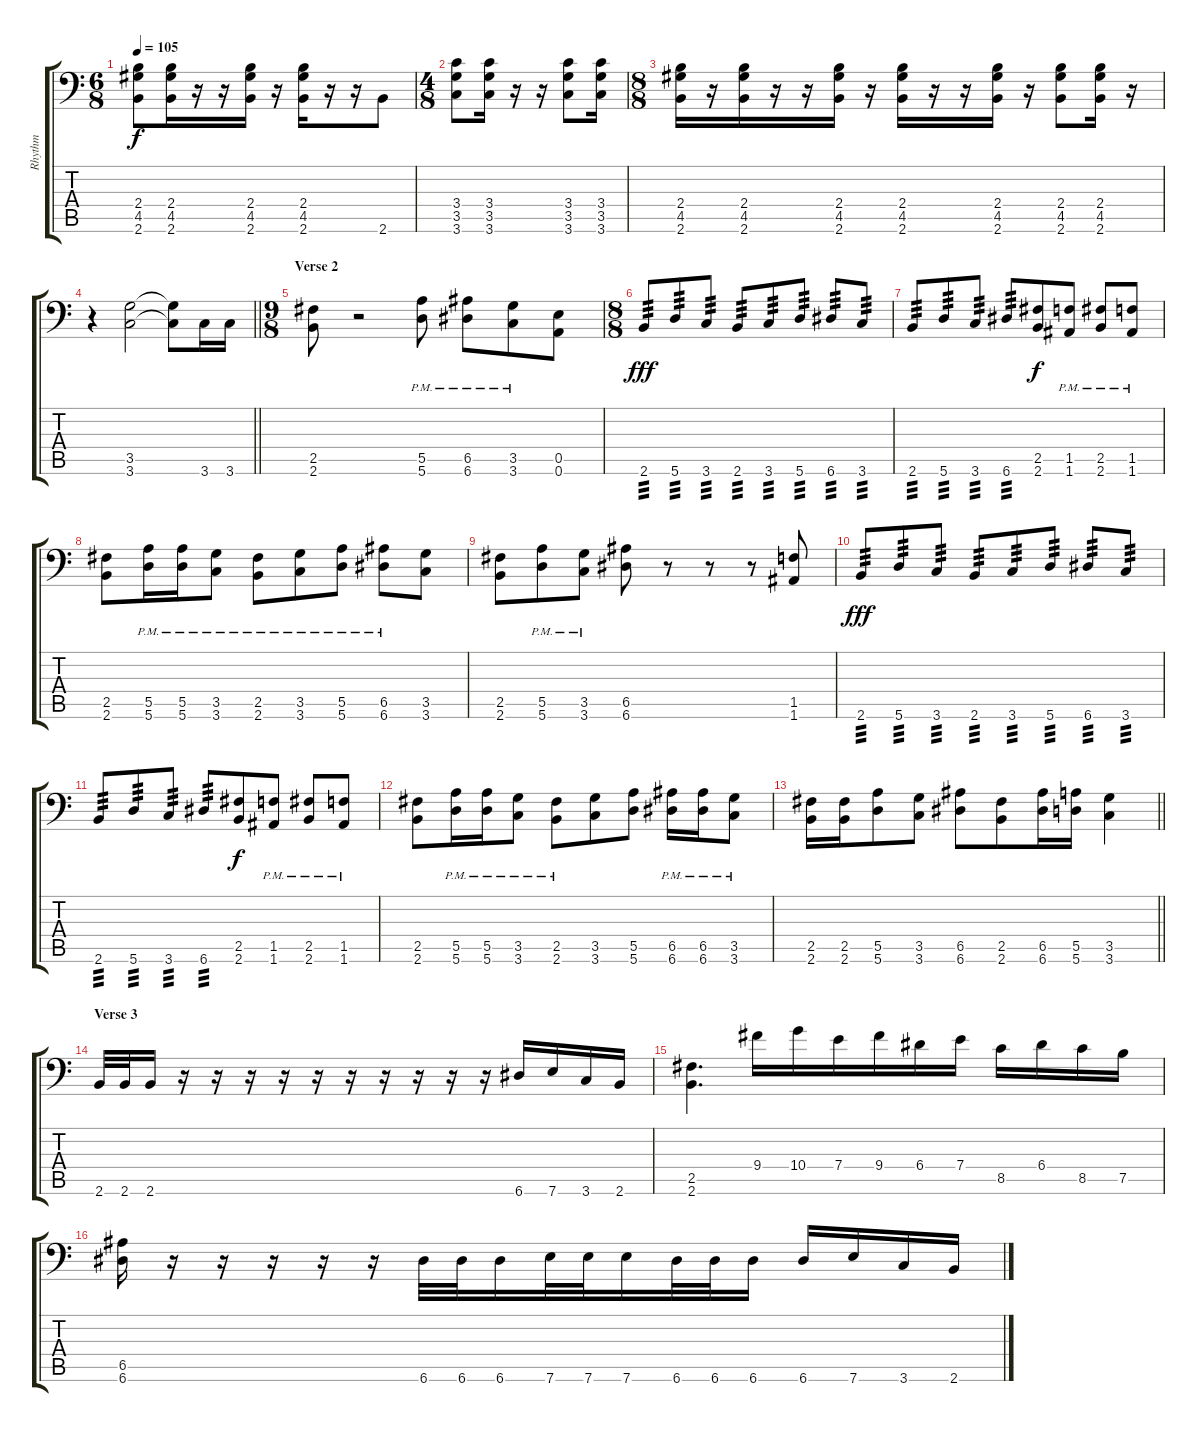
\track ("Rhythm " "Rhythm ") {instrument distortionguitar}
\staff {score tabs}
\tuning (B3 Gb3 D3 A2 E2 A1) {hide}
\ts (6 8)
\tempo 105
\clef f4
\ks c
(2.4 4.5 2.6).8{dy f} (2.4 4.5 2.6).16 r.16 r.16 (2.4 4.5 2.6).16 r.16 (2.4 4.5 2.6).16 r.16 r.16 2.6.8 |
\ts (4 8)
(3.4 3.5 3.6).8 (3.4 3.5 3.6).16 r.16 r.16 (3.4 3.5 3.6).8 (3.4 3.5 3.6).16 |
\ts (8 8)
(2.4 4.5 2.6).16 r.16 (2.4 4.5 2.6).16 r.16 r.16 (2.4 4.5 2.6).16 r.16 (2.4 4.5 2.6).16 r.16 r.16 (2.4 4.5 2.6).16 r.16 (2.4 4.5 2.6).8 (2.4 4.5 2.6).16 r.16 |
\barLineRight lightlight
r.4 (3.5 3.6).2 (3.5{t} 3.6{t}).8 3.6.16 3.6.16 |
\ts (9 8)
\section ("" "Verse 2")
(2.5 2.6).8 r.2 (5.5{pm} 5.6{pm}).8 (6.5{pm} 6.6{pm}).8 (3.5{pm} 3.6{pm}).8 (0.5 0.6).8 |
\ts (8 8)
2.6.8{tp 3 dy fff} 5.6.8{tp 3} 3.6.8{tp 3} 2.6.8{tp 3} 3.6.8{tp 3} 5.6.8{tp 3} 6.6.8{tp 3} 3.6.8{tp 3} |
2.6.8{tp 3} 5.6.8{tp 3} 3.6.8{tp 3} 6.6.8{tp 3} (2.5 2.6).8{dy f} (1.5{pm} 1.6{pm}).8 (2.5{pm} 2.6{pm}).8 (1.5{pm} 1.6{pm}).8 |
(2.5 2.6).8 (5.5{pm} 5.6{pm}).16 (5.5{pm} 5.6{pm}).16 (3.5{pm} 3.6{pm}).8 (2.5{pm} 2.6{pm}).8 (3.5{pm} 3.6{pm}).8 (5.5{pm} 5.6{pm}).8 (6.5{pm} 6.6{pm}).8 (3.5 3.6).8 |
(2.5 2.6).8 (5.5{pm} 5.6{pm}).8 (3.5{pm} 3.6{pm}).8 (6.5 6.6).8 r.8 r.8 r.8 (1.5 1.6).8 |
2.6.8{tp 3 dy fff} 5.6.8{tp 3} 3.6.8{tp 3} 2.6.8{tp 3} 3.6.8{tp 3} 5.6.8{tp 3} 6.6.8{tp 3} 3.6.8{tp 3} |
2.6.8{tp 3} 5.6.8{tp 3} 3.6.8{tp 3} 6.6.8{tp 3} (2.5 2.6).8{dy f} (1.5{pm} 1.6{pm}).8 (2.5{pm} 2.6{pm}).8 (1.5{pm} 1.6{pm}).8 |
(2.5 2.6).8 (5.5{pm} 5.6{pm}).16 (5.5{pm} 5.6{pm}).16 (3.5{pm} 3.6{pm}).8 (2.5{pm} 2.6{pm}).8 (3.5 3.6).8 (5.5 5.6).8 (6.5{pm} 6.6{pm}).16 (6.5{pm} 6.6{pm}).16 (3.5{pm} 3.6{pm}).8 |
\barLineRight lightlight
(2.5 2.6).16 (2.5 2.6).16 (5.5 5.6).8 (3.5 3.6).8 (6.5 6.6).8 (2.5 2.6).8 (6.5 6.6).16 (5.5 5.6).16 (3.5 3.6).4 |
\section ("" "Verse 3")
2.6.32 2.6.32 2.6.16 r.16 r.16 r.16 r.16 r.16 r.16 r.16 r.16 r.16 r.16 6.6.16 7.6.16 3.6.16 2.6.16 |
(2.5 2.6).4{d} 9.4.16 10.4.16 7.4.16 9.4.16 6.4.16 7.4.16 8.5.16 6.4.16 8.5.16 7.5.16 |
(6.5 6.6).16 r.16 r.16 r.16 r.16 r.16 6.6.32 6.6.32 6.6.16 7.6.32 7.6.32 7.6.16 6.6.32 6.6.32 6.6.16 6.6.16 7.6.16 3.6.16 2.6.16
